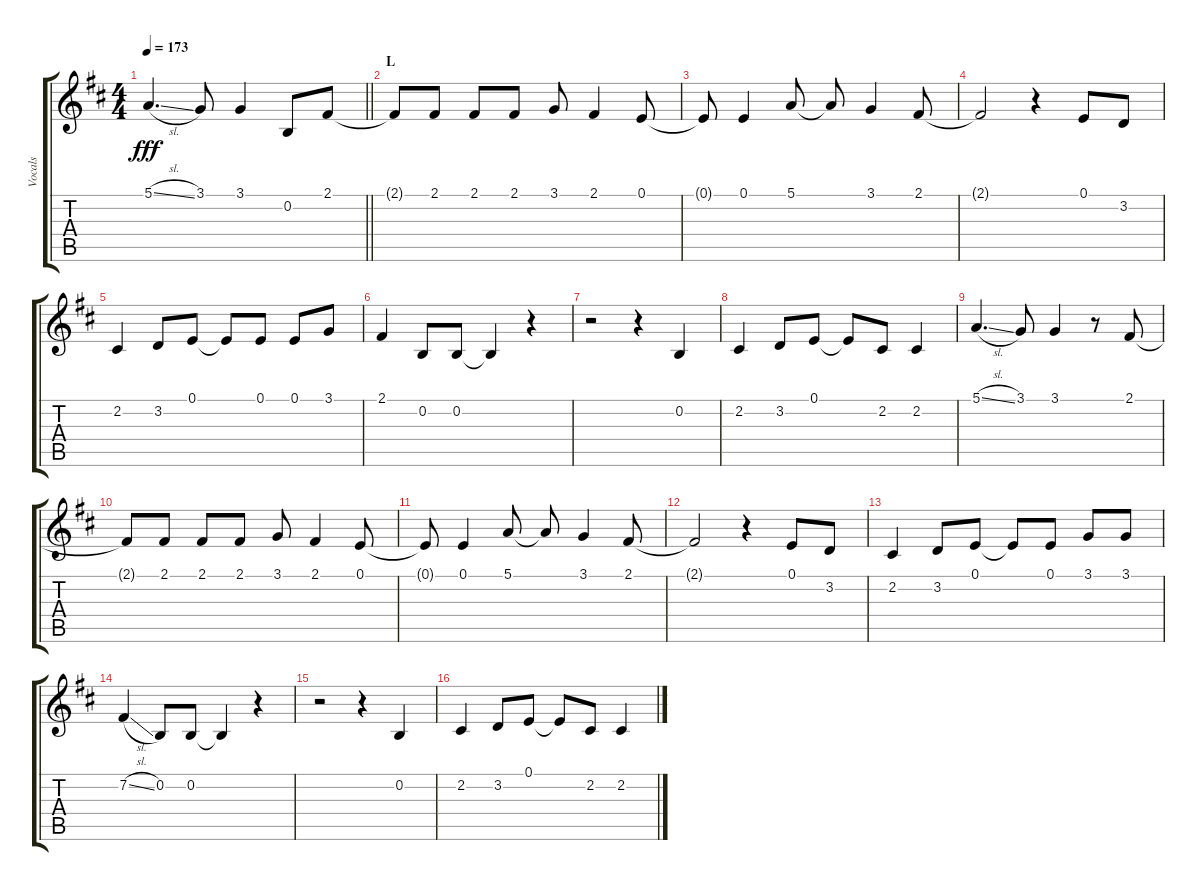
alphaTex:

\track ("Vocals" "Vocals") {instrument voiceoohs}
\staff {score tabs}
\tuning (E4 B3 G3 D3 A2 E2) {hide}
\ts (4 4)
\tempo 173
\clef g2
\barLineRight lightlight
\ks d
5.1{sl}.4{d dy fff} 3.1.8 3.1.4 0.2.8 2.1.8 |
\section ("" "L")
2.1{t}.8 2.1.8 2.1.8 2.1.8 3.1.8 2.1.4 0.1.8 |
0.1{t}.8 0.1.4 5.1.8 5.1{t}.8 3.1.4 2.1.8 |
2.1{t}.2 r.4 0.1.8 3.2.8 |
2.2.4 3.2.8 0.1.8 0.1{t}.8 0.1.8 0.1.8 3.1.8 |
2.1.4 0.2.8 0.2.8 0.2{t}.4 r.4 |
r.2 r.4 0.2.4 |
2.2.4 3.2.8 0.1.8 0.1{t}.8 2.2.8 2.2.4 |
5.1{sl}.4{d} 3.1.8 3.1.4 r.8 2.1.8 |
2.1{t}.8 2.1.8 2.1.8 2.1.8 3.1.8 2.1.4 0.1.8 |
0.1{t}.8 0.1.4 5.1.8 5.1{t}.8 3.1.4 2.1.8 |
2.1{t}.2 r.4 0.1.8 3.2.8 |
2.2.4 3.2.8 0.1.8 0.1{t}.8 0.1.8 3.1.8 3.1.8 |
7.2{sl}.4 0.2.8 0.2.8 0.2{t}.4 r.4 |
r.2 r.4 0.2.4 |
2.2.4 3.2.8 0.1.8 0.1{t}.8 2.2.8 2.2.4
